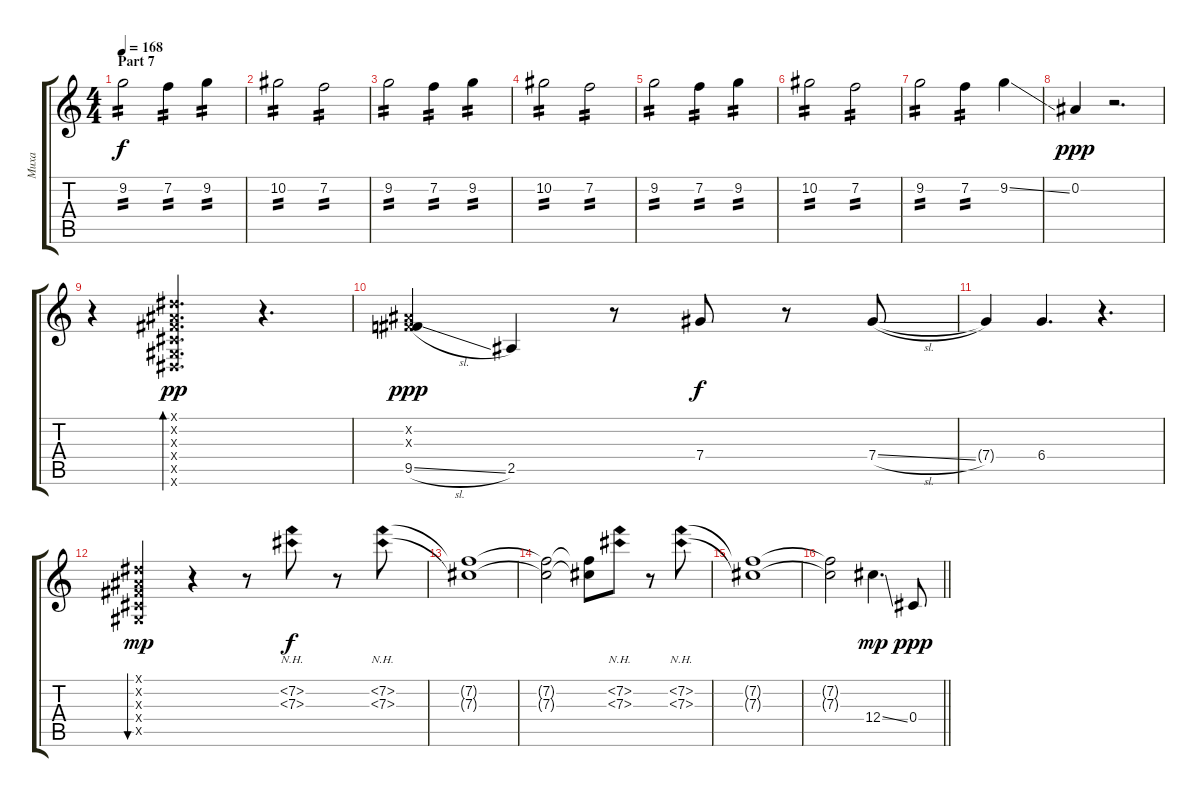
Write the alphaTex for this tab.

\track ("Миха" "Миха") {instrument electricguitarclean}
\staff {score tabs}
\tuning (Eb4 Bb3 Gb3 Db3 Ab2 Eb2) {hide}
\ts (4 4)
\section ("" "Part 7")
\tempo 168
\clef g2
\ks c
9.2.2{tp 2 dy f} 7.2.4{tp 2} 9.2.4{tp 2} |
10.2.2{tp 2} 7.2.2{tp 2} |
9.2.2{tp 2} 7.2.4{tp 2} 9.2.4{tp 2} |
10.2.2{tp 2} 7.2.2{tp 2} |
9.2.2{tp 2} 7.2.4{tp 2} 9.2.4{tp 2} |
10.2.2{tp 2} 7.2.2{tp 2} |
9.2.2{tp 2} 7.2.4{tp 2} 9.2{ss}.4 |
0.2.4{dy ppp} r.2{d} |
r.4 (0.1{x} 0.2{x} 0.3{x} 0.4{x} 0.5{x} 0.6{x}).4{d bd 480 dy pp} r.4{d} |
(0.2{x} 0.3{x} 9.5{sl}).4{dy ppp} 2.5.4 r.8 7.4.8{dy f} r.8 7.4{sl}.8 |
7.4{t}.4 6.4.4{d} r.4{d} |
(0.1{x} 0.2{x} 0.3{x} 0.4{x} 0.5{x}).4{bu 240 dy mp} r.4 r.8 (7.2{nh} 7.3{nh}).8{dy f} r.8 (7.2{nh} 7.3{nh}).8 |
(7.2{t} 7.3{t}).1 |
(7.2{t} 7.3{t}).2 (7.2{t} 7.3{t}).8 (7.2{nh} 7.3{nh}).8 r.8 (7.2{nh} 7.3{nh}).8 |
(7.2{t} 7.3{t}).1 |
\barLineRight lightlight
(7.2{t} 7.3{t}).2 12.4{ss}.4{d dy mp} 0.4.8{dy ppp}
